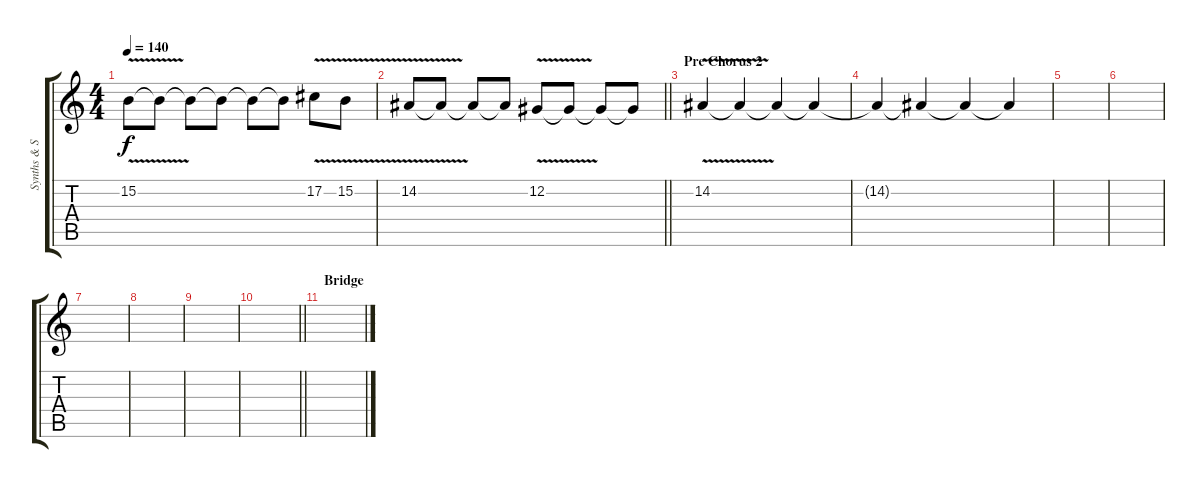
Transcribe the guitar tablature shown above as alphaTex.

\track ("Synths & Strings" "Synths & S") {instrument choiraahs}
\staff {score tabs}
\tuning (Db4 Ab3 E3 B2 Gb2 B1) {hide}
\ts (4 4)
\tempo 140
\clef g2
\ks c
15.2{v}.8{dy f} 15.2{t}.8 15.2{t}.8 15.2{t}.8 15.2{t}.8 15.2{t}.8 17.2{v}.8 15.2{v}.8 |
\barLineRight lightlight
14.2{v}.8 14.2{t}.8 14.2{t}.8 14.2{t}.8 12.2{v}.8 12.2{t}.8 12.2{t}.8 12.2{t}.8 |
\section ("" "Pre Chorus 2")
14.2{v}.4{volume 0} 14.2{t}.4 14.2{t}.4 14.2{t}.4 |
14.2{t}.4 14.2{t}.4 14.2{t}.4 14.2{t}.4 |
|
|
|
|
|
\barLineRight lightlight
|
\section ("" "Bridge")
